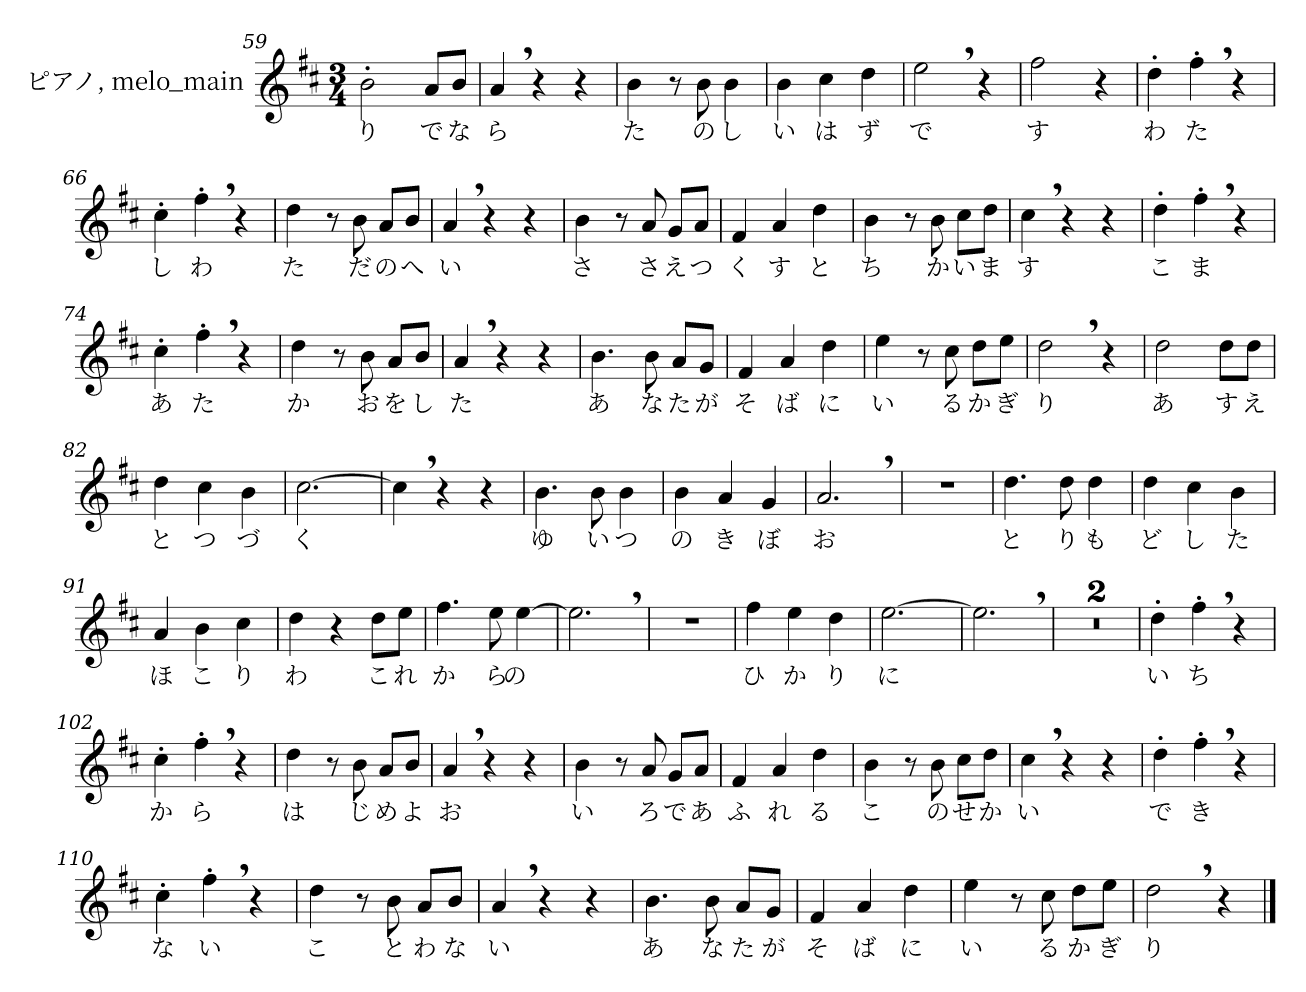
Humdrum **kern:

**kern	**text
*part1	*part1
*staff1	*staff1
*I"ピアノ, melo_main	*
*clefG2	*
*k[f#c#]	*
*M3/4	*
=59	=59
2b'\	り
8a/L	で
8b/J	な
=60	=60
4a,/	ら
4r	.
4r	.
!!LO:LB:g=z
=61	=61
4b\	た
8r	.
8b\	の
4b\	し
=62	=62
4b\	い
4cc#\	は
4dd\	ず
=63	=63
2ee,\	で
4r	.
=64	=64
2ff#\	す
4r	.
=65	=65
4dd'\	わ
4ff#',\	た
4r	.
=66	=66
4cc#'\	し
4ff#',\	わ
4r	.
=67	=67
4dd\	た
8r	.
8b\	だ
8a/L	の
8b/J	へ
=68	=68
4a,/	い
4r	.
4r	.
!!LO:LB:g=z
=69	=69
4b\	さ
8r	.
8a/	さ
8g/L	え
8a/J	つ
=70	=70
4f#/	く
4a/	す
4dd\	と
=71	=71
4b\	ち
8r	.
8b\	か
8cc#\L	い
8dd\J	ま
=72	=72
4cc#,\	す
4r	.
4r	.
=73	=73
4dd'\	こ
4ff#',\	ま
4r	.
=74	=74
4cc#'\	あ
4ff#',\	た
4r	.
=75	=75
4dd\	か
8r	.
8b\	お
8a/L	を
8b/J	し
!!LO:PB:g=z
=76	=76
4a,/	た
4r	.
4r	.
=77	=77
4.b\	あ
8b\	な
8a/L	た
8g/J	が
=78	=78
4f#/	そ
4a/	ば
4dd\	に
=79	=79
4ee\	い
8r	.
8cc#\	る
8dd\L	か
8ee\J	ぎ
=80	=80
2dd,\	り
4r	.
=81	=81
2dd\	あ
8dd\L	す
8dd\J	え
=82	=82
4dd\	と
4cc#\	つ
4b\	づ
=83	=83
[2.cc#\	く
!!LO:LB:g=z
=84	=84
4cc#,\]	.
4r	.
4r	.
=85	=85
4.b\	ゆ
8b\	い
4b\	つ
=86	=86
4b\	の
4a/	き
4g/	ぼ
=87	=87
2.a,/	お
=88	=88
2.r	.
=89	=89
4.dd\	と
8dd\	り
4dd\	も
=90	=90
4dd\	ど
4cc#\	し
4b\	た
=91	=91
4a/	ほ
4b\	こ
4cc#\	り
=92	=92
4dd\	わ
4r	.
8dd\L	こ
8ee\J	れ
!!LO:LB:g=z
=93	=93
4.ff#\	か
8ee\	ら
[4ee\	の
=94	=94
2.ee,\]	.
=95	=95
2.r	.
=96	=96
4ff#\	ひ
4ee\	か
4dd\	り
=97	=97
[2.ee\	に
=98	=98
2.ee,\]	.
=99	=99
2.r	.
=100	=100
2.r	.
=101	=101
4dd'\	い
4ff#',\	ち
4r	.
=102	=102
4cc#'\	か
4ff#',\	ら
4r	.
!!LO:LB:g=z
=103	=103
4dd\	は
8r	.
8b\	じ
8a/L	め
8b/J	よ
=104	=104
4a,/	お
4r	.
4r	.
=105	=105
4b\	い
8r	.
8a/	ろ
8g/L	で
8a/J	あ
=106	=106
4f#/	ふ
4a/	れ
4dd\	る
=107	=107
4b\	こ
8r	.
8b\	の
8cc#\L	せ
8dd\J	か
=108	=108
4cc#,\	い
4r	.
4r	.
=109	=109
4dd'\	で
4ff#',\	き
4r	.
!!LO:LB:g=z
=110	=110
4cc#'\	な
4ff#',\	い
4r	.
=111	=111
4dd\	こ
8r	.
8b\	と
8a/L	わ
8b/J	な
=112	=112
4a,/	い
4r	.
4r	.
=113	=113
4.b\	あ
8b\	な
8a/L	た
8g/J	が
=114	=114
4f#/	そ
4a/	ば
4dd\	に
=115	=115
4ee\	い
8r	.
8cc#\	る
8dd\L	か
8ee\J	ぎ
=116	=116
2dd,\	り
4r	.
==	==
*-	*-
